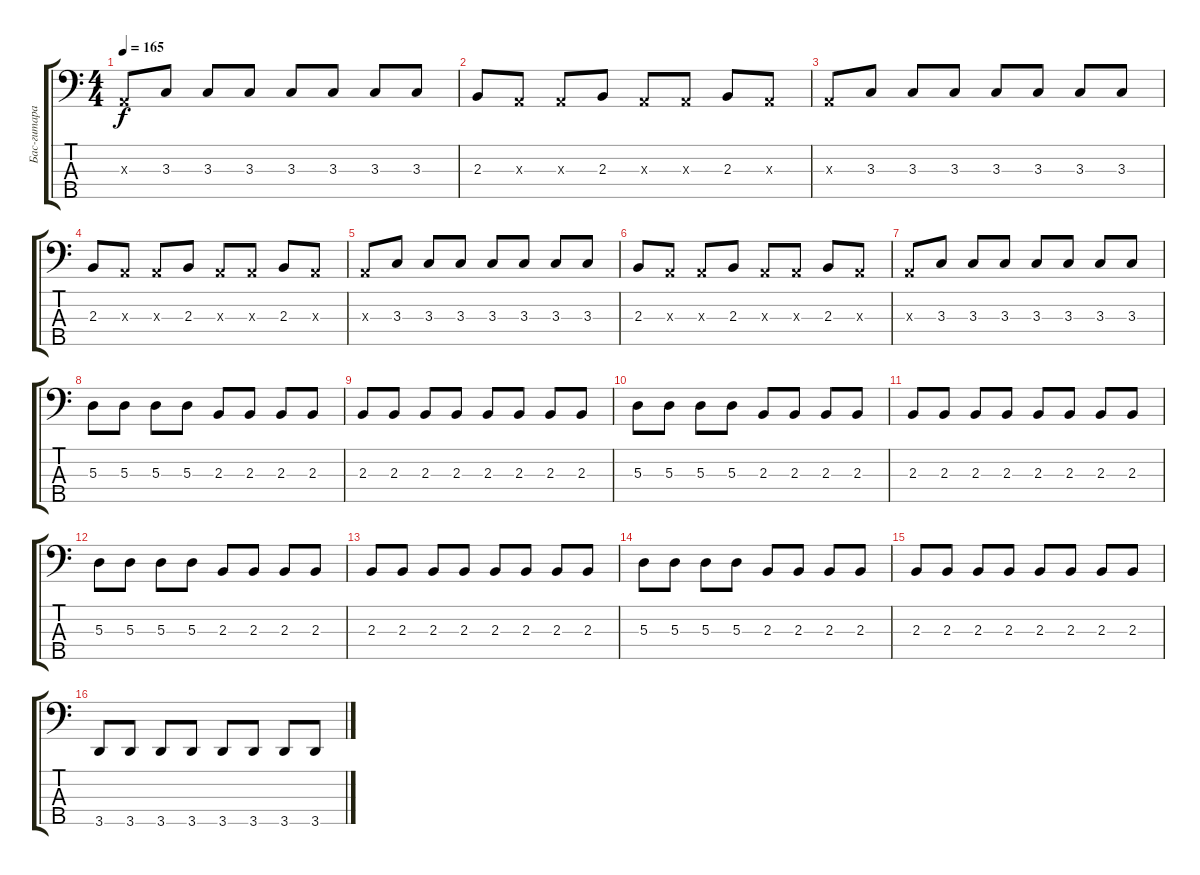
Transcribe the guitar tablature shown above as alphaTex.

\track ("Бас-гитара" "Бас-гитара") {instrument electricbassfinger}
\staff {score tabs}
\tuning (G2 D2 A1 E1 B0) {hide}
\ts (4 4)
\tempo 165
\clef f4
\ks c
0.3{x}.8{dy f} 3.3.8 3.3.8 3.3.8 3.3.8 3.3.8 3.3.8 3.3.8 |
2.3.8 0.3{x}.8 0.3{x}.8 2.3.8 0.3{x}.8 0.3{x}.8 2.3.8 0.3{x}.8 |
0.3{x}.8 3.3.8 3.3.8 3.3.8 3.3.8 3.3.8 3.3.8 3.3.8 |
2.3.8 0.3{x}.8 0.3{x}.8 2.3.8 0.3{x}.8 0.3{x}.8 2.3.8 0.3{x}.8 |
0.3{x}.8 3.3.8 3.3.8 3.3.8 3.3.8 3.3.8 3.3.8 3.3.8 |
2.3.8 0.3{x}.8 0.3{x}.8 2.3.8 0.3{x}.8 0.3{x}.8 2.3.8 0.3{x}.8 |
0.3{x}.8 3.3.8 3.3.8 3.3.8 3.3.8 3.3.8 3.3.8 3.3.8 |
5.3.8 5.3.8 5.3.8 5.3.8 2.3.8 2.3.8 2.3.8 2.3.8 |
2.3.8 2.3.8 2.3.8 2.3.8 2.3.8 2.3.8 2.3.8 2.3.8 |
5.3.8 5.3.8 5.3.8 5.3.8 2.3.8 2.3.8 2.3.8 2.3.8 |
2.3.8 2.3.8 2.3.8 2.3.8 2.3.8 2.3.8 2.3.8 2.3.8 |
5.3.8 5.3.8 5.3.8 5.3.8 2.3.8 2.3.8 2.3.8 2.3.8 |
2.3.8 2.3.8 2.3.8 2.3.8 2.3.8 2.3.8 2.3.8 2.3.8 |
5.3.8 5.3.8 5.3.8 5.3.8 2.3.8 2.3.8 2.3.8 2.3.8 |
2.3.8 2.3.8 2.3.8 2.3.8 2.3.8 2.3.8 2.3.8 2.3.8 |
3.5.8 3.5.8 3.5.8 3.5.8 3.5.8 3.5.8 3.5.8 3.5.8
